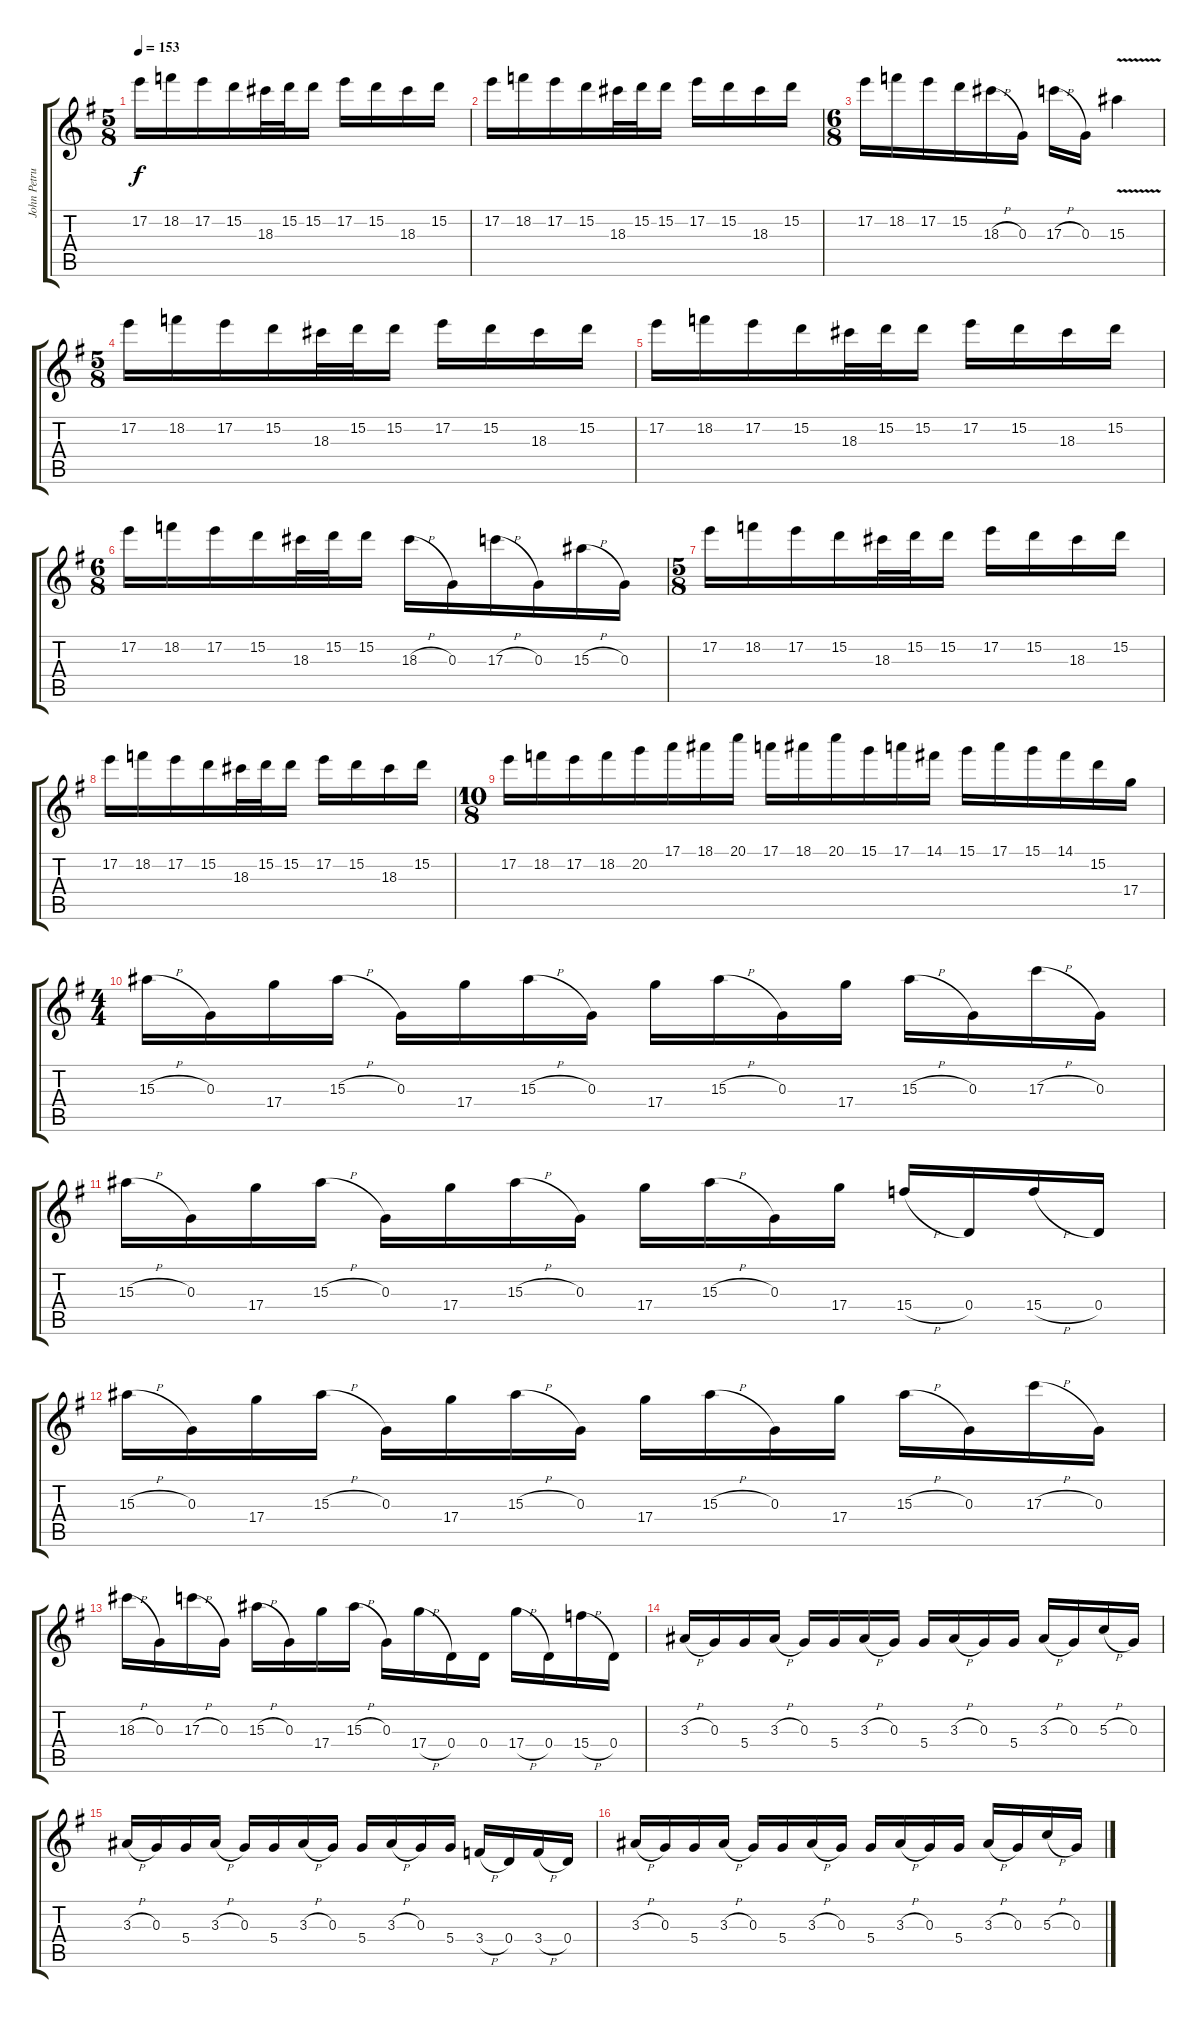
\track ("John Petrucci - Guitar 6 Strings" "John Petru") {instrument distortionguitar}
\staff {score tabs}
\tuning (E4 B3 G3 D3 A2 E2) {hide}
\ts (5 8)
\tempo 153
\clef g2
\ks g
17.2.16{dy f} 18.2.16 17.2.16 15.2.16 18.3.32 15.2.32 15.2.16 17.2.16 15.2.16 18.3.16 15.2.16 |
17.2.16 18.2.16 17.2.16 15.2.16 18.3.32 15.2.32 15.2.16 17.2.16 15.2.16 18.3.16 15.2.16 |
\ts (6 8)
17.2.16 18.2.16 17.2.16 15.2.16 18.3{h}.16 0.3.16 17.3{h}.16 0.3.16 15.3{v}.4 |
\ts (5 8)
17.2.16 18.2.16 17.2.16 15.2.16 18.3.32 15.2.32 15.2.16 17.2.16 15.2.16 18.3.16 15.2.16 |
17.2.16 18.2.16 17.2.16 15.2.16 18.3.32 15.2.32 15.2.16 17.2.16 15.2.16 18.3.16 15.2.16 |
\ts (6 8)
17.2.16 18.2.16 17.2.16 15.2.16 18.3.32 15.2.32 15.2.16 18.3{h}.16 0.3.16 17.3{h}.16 0.3.16 15.3{h}.16 0.3.16 |
\ts (5 8)
17.2.16 18.2.16 17.2.16 15.2.16 18.3.32 15.2.32 15.2.16 17.2.16 15.2.16 18.3.16 15.2.16 |
17.2.16 18.2.16 17.2.16 15.2.16 18.3.32 15.2.32 15.2.16 17.2.16 15.2.16 18.3.16 15.2.16 |
\ts (10 8)
17.2.16 18.2.16 17.2.16 18.2.16 20.2.16 17.1.16 18.1.16 20.1.16 17.1.16 18.1.16 20.1.16 15.1.16 17.1.16 14.1.16 15.1.16 17.1.16 15.1.16 14.1.16 15.2.16 17.4.16 |
\ts (4 4)
15.3{h}.16 0.3.16 17.4.16 15.3{h}.16 0.3.16 17.4.16 15.3{h}.16 0.3.16 17.4.16 15.3{h}.16 0.3.16 17.4.16 15.3{h}.16 0.3.16 17.3{h}.16 0.3.16 |
15.3{h}.16 0.3.16 17.4.16 15.3{h}.16 0.3.16 17.4.16 15.3{h}.16 0.3.16 17.4.16 15.3{h}.16 0.3.16 17.4.16 15.4{h}.16 0.4.16 15.4{h}.16 0.4.16 |
15.3{h}.16 0.3.16 17.4.16 15.3{h}.16 0.3.16 17.4.16 15.3{h}.16 0.3.16 17.4.16 15.3{h}.16 0.3.16 17.4.16 15.3{h}.16 0.3.16 17.3{h}.16 0.3.16 |
18.3{h}.16 0.3.16 17.3{h}.16 0.3.16 15.3{h}.16 0.3.16 17.4.16 15.3{h}.16 0.3.16 17.4{h}.16 0.4.16 0.4.16 17.4{h}.16 0.4.16 15.4{h}.16 0.4.16 |
3.3{h}.16{balance 8} 0.3.16 5.4.16 3.3{h}.16 0.3.16 5.4.16 3.3{h}.16 0.3.16 5.4.16 3.3{h}.16 0.3.16 5.4.16 3.3{h}.16 0.3.16 5.3{h}.16 0.3.16 |
3.3{h}.16 0.3.16 5.4.16 3.3{h}.16 0.3.16 5.4.16 3.3{h}.16 0.3.16 5.4.16 3.3{h}.16 0.3.16 5.4.16 3.4{h}.16 0.4.16 3.4{h}.16 0.4.16 |
3.3{h}.16 0.3.16 5.4.16 3.3{h}.16 0.3.16 5.4.16 3.3{h}.16 0.3.16 5.4.16 3.3{h}.16 0.3.16 5.4.16 3.3{h}.16 0.3.16 5.3{h}.16 0.3.16
